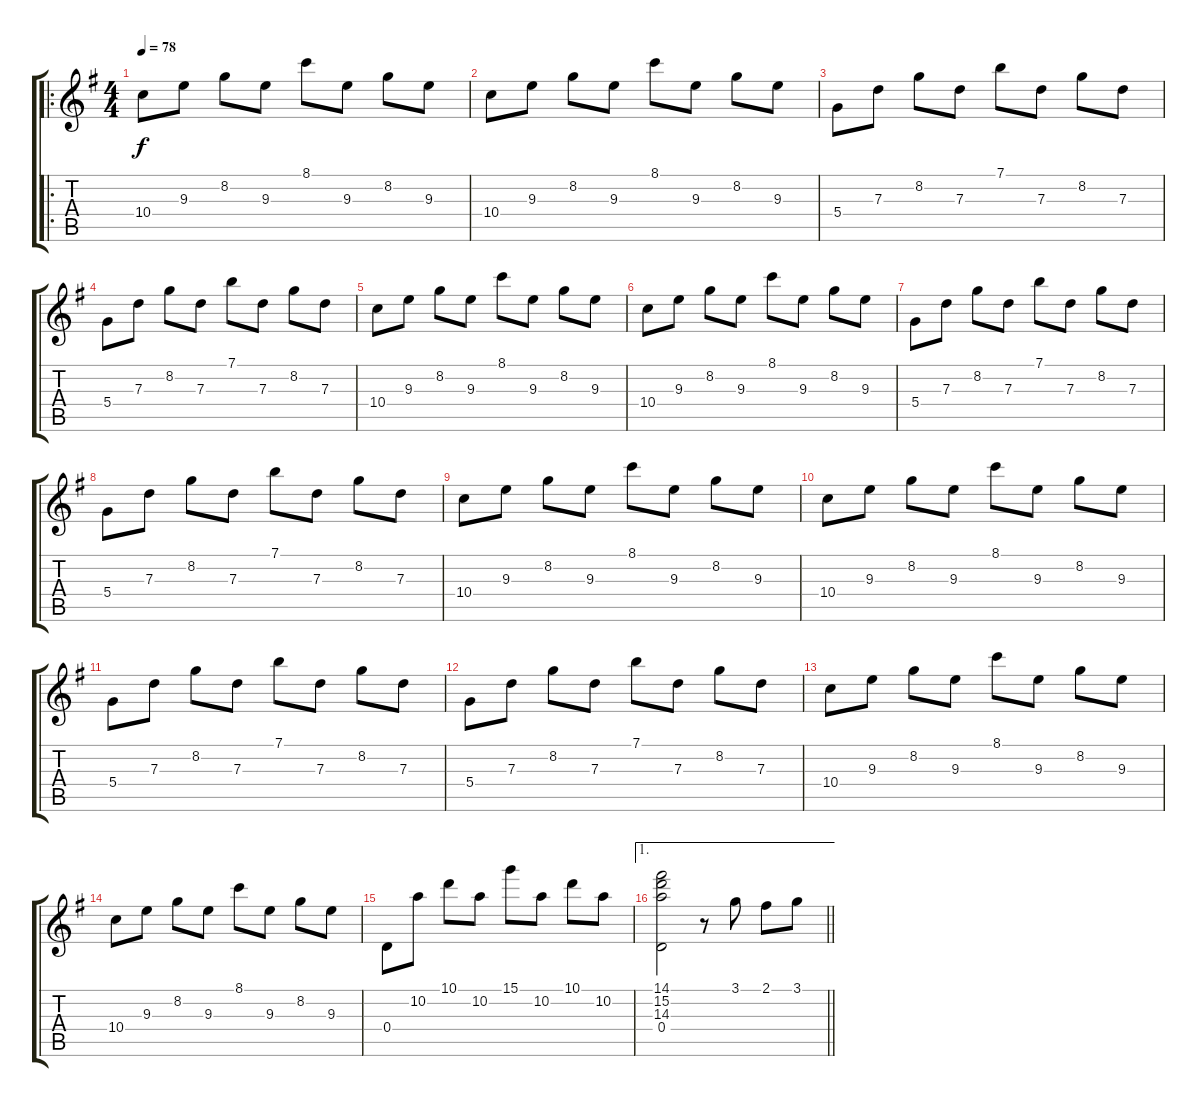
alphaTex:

\track "" {instrument acousticguitarsteel}
\staff {score tabs}
\tuning (E4 B3 G3 D3 A2 E2) {hide}
\ro
\ts (4 4)
\tempo 78
\clef g2
\ks g
10.4.8{dy f} 9.3.8 8.2.8 9.3.8 8.1.8 9.3.8 8.2.8 9.3.8 |
10.4.8 9.3.8 8.2.8 9.3.8 8.1.8 9.3.8 8.2.8 9.3.8 |
5.4.8 7.3.8 8.2.8 7.3.8 7.1.8 7.3.8 8.2.8 7.3.8 |
5.4.8 7.3.8 8.2.8 7.3.8 7.1.8 7.3.8 8.2.8 7.3.8 |
10.4.8 9.3.8 8.2.8 9.3.8 8.1.8 9.3.8 8.2.8 9.3.8 |
10.4.8 9.3.8 8.2.8 9.3.8 8.1.8 9.3.8 8.2.8 9.3.8 |
5.4.8 7.3.8 8.2.8 7.3.8 7.1.8 7.3.8 8.2.8 7.3.8 |
5.4.8 7.3.8 8.2.8 7.3.8 7.1.8 7.3.8 8.2.8 7.3.8 |
10.4.8 9.3.8 8.2.8 9.3.8 8.1.8 9.3.8 8.2.8 9.3.8 |
10.4.8 9.3.8 8.2.8 9.3.8 8.1.8 9.3.8 8.2.8 9.3.8 |
5.4.8 7.3.8 8.2.8 7.3.8 7.1.8 7.3.8 8.2.8 7.3.8 |
5.4.8 7.3.8 8.2.8 7.3.8 7.1.8 7.3.8 8.2.8 7.3.8 |
10.4.8 9.3.8 8.2.8 9.3.8 8.1.8 9.3.8 8.2.8 9.3.8 |
10.4.8 9.3.8 8.2.8 9.3.8 8.1.8 9.3.8 8.2.8 9.3.8 |
0.4.8 10.2.8 10.1.8 10.2.8 15.1.8 10.2.8 10.1.8 10.2.8 |
\ae 1
\barLineRight lightlight
(14.1 15.2 14.3 0.4).2 r.8 3.1.8 2.1.8 3.1.8
